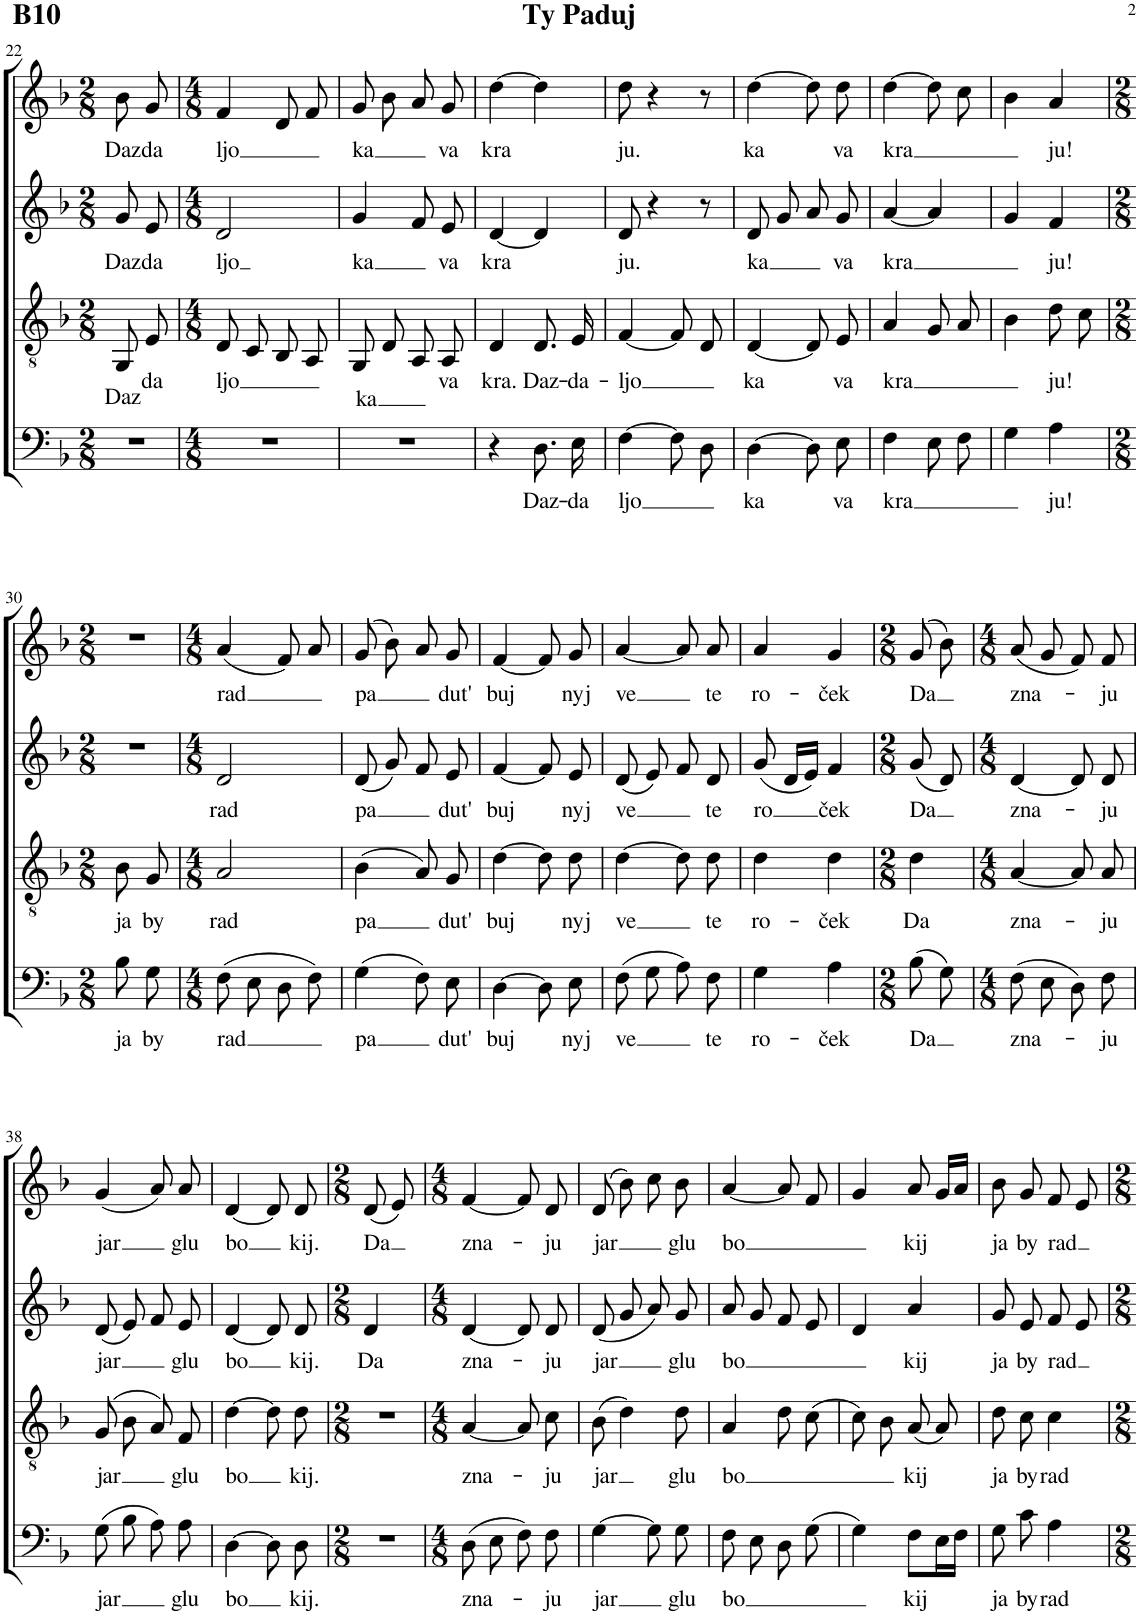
**kern	**text	**kern	**text	**kern	**text	**kern	**text
*part4	*part4	*part3	*part3	*part2	*part2	*part1	*part1
*staff4	*staff4	*staff3	*staff3	*staff2	*staff2	*staff1	*staff1
*I"Bass	*	*I"Tenor	*	*I"Alto	*	*I"Soprano	*
!!LO:PB:g=z
*clefF4	*	*clefGv2	*	*clefG2	*	*clefG2	*
*k[b-]	*	*k[b-]	*	*k[b-]	*	*k[b-]	*
*M2/8	*	*M2/8	*	*M2/8	*	*M2/8	*
=22	=22	=22	=22	=22	=22	=22	=22
!	!	!	!LO:LY:b	!	!LO:LY:b	!	!LO:LY:b
4r	.	8GG/L	Daz	8g/	Daz	8b-\	Daz
!	!	!	!LO:LY:b	!	!LO:LY:b	!	!LO:LY:b
.	.	8E/J	da	8e/	da	8g/	da
=23	=23	=23	=23	=23	=23	=23	=23
*M4/8	*	*M4/8	*	*M4/8	*	*M4/8	*
!	!	!	!LO:LY:b	!	!LO:LY:b	!	!LO:LY:b
2r	.	8D/	ljo	2d/	ljo	4f/	ljo
.	.	8C/	.	.	.	.	.
.	.	8BB-/	.	.	.	8d/	.
.	.	8AA/	.	.	.	8f/	.
=24	=24	=24	=24	=24	=24	=24	=24
!	!	!	!LO:LY:b	!	!LO:LY:b	!	!LO:LY:b
2r	.	8GG/	ka	4g/	ka	8g/	ka
.	.	8D/	.	.	.	8b-\	.
.	.	8AA/	.	8f/	.	8a/	.
!	!	!	!LO:LY:b	!	!LO:LY:b	!	!LO:LY:b
.	.	8AA/	va	8e/	va	8g/	va
=25	=25	=25	=25	=25	=25	=25	=25
!	!	!	!LO:LY:b	!	!LO:LY:b	!	!LO:LY:b
4r	.	4D/	kra.	[4d/	kra	[4dd\	kra
!	!LO:LY:b	!	!LO:LY:b	!	!	!	!
8.D\	Daz-	8.D/	Daz-	4d/]	.	4dd\]	.
!	!LO:LY:b	!	!LO:LY:b	!	!	!	!
16E\	-da	16E/Jk	-da-	.	.	.	.
=26	=26	=26	=26	=26	=26	=26	=26
!	!LO:LY:b	!	!LO:LY:b	!	!LO:LY:b	!	!LO:LY:b
[4F\	ljo	[4F/	-ljo	8d/	ju.	8dd\	ju.
.	.	.	.	4r	.	4r	.
8F\]	.	8F/]	.	.	.	.	.
8D\	.	8D/	.	8r	.	8r	.
=27	=27	=27	=27	=27	=27	=27	=27
!	!LO:LY:b	!	!LO:LY:b	!	!LO:LY:b	!	!LO:LY:b
[4D\	ka	[4D/	ka	8d/	ka	[4dd\	ka
.	.	.	.	8g/	.	.	.
8D\]	.	8D/]	.	8a/	.	8dd\]	.
!	!LO:LY:b	!	!LO:LY:b	!	!LO:LY:b	!	!LO:LY:b
8E\	va	8E/	va	8g/	va	8dd\	va
=28	=28	=28	=28	=28	=28	=28	=28
!	!LO:LY:b	!	!LO:LY:b	!	!LO:LY:b	!	!LO:LY:b
4F\	kra	4A/	kra	[4a/	kra	[4dd\	kra
8E\	.	8G/	.	4a/]	.	8dd\]	.
8F\	.	8A/	.	.	.	8cc\	.
=29	=29	=29	=29	=29	=29	=29	=29
4G\	.	4B-\	.	4g/	.	4b-\	.
!	!LO:LY:b	!	!LO:LY:b	!	!LO:LY:b	!	!LO:LY:b
4A\	ju!	8d\	ju!	4f/	ju!	4a/	ju!
.	.	8c\	.	.	.	.	.
!!LO:LB:g=z
=30	=30	=30	=30	=30	=30	=30	=30
*M2/8	*	*M2/8	*	*M2/8	*	*M2/8	*
!	!LO:LY:b	!	!LO:LY:b	!	!	!	!
8B-\	ja	8B-/L	ja	4r	.	4r	.
!	!LO:LY:b	!	!LO:LY:b	!	!	!	!
8G\	by	8G/J	by	.	.	.	.
=31	=31	=31	=31	=31	=31	=31	=31
*M4/8	*	*M4/8	*	*M4/8	*	*M4/8	*
!	!LO:LY:b	!	!LO:LY:b	!	!LO:LY:b	!	!LO:LY:b
(8F\	rad	2A/	rad	2d/	rad	(4a/	rad
8E\	.	.	.	.	.	.	.
8D\	.	.	.	.	.	8f/)	.
8F\)	.	.	.	.	.	8a/	.
=32	=32	=32	=32	=32	=32	=32	=32
!	!LO:LY:b	!	!LO:LY:b	!	!LO:LY:b	!	!LO:LY:b
(4G\	pa	(4B-\	pa	(8d/	pa	(8g/	pa
.	.	.	.	8g/)	.	8b-\)	.
8F\)	.	8A/)	.	8f/	.	8a/	.
!	!LO:LY:b	!	!LO:LY:b	!	!LO:LY:b	!	!LO:LY:b
8E\	dut'	8G/	dut'	8e/	dut'	8g/	dut'
=33	=33	=33	=33	=33	=33	=33	=33
!	!LO:LY:b	!	!LO:LY:b	!	!LO:LY:b	!	!LO:LY:b
[4D\	buj	[4d\	buj	[4f/	buj	[4f/	buj
8D\]	.	8d\]	.	8f/]	.	8f/]	.
!	!LO:LY:b	!	!LO:LY:b	!	!LO:LY:b	!	!LO:LY:b
8E\	nyj	8d\	nyj	8e/	nyj	8g/	nyj
=34	=34	=34	=34	=34	=34	=34	=34
!	!LO:LY:b	!	!LO:LY:b	!	!LO:LY:b	!	!LO:LY:b
(8F\	ve	[4d\	ve	(8d/	ve	[4a/	ve
8G\	.	.	.	8e/)	.	.	.
8A\)	.	8d\]	.	8f/	.	8a/]	.
!	!LO:LY:b	!	!LO:LY:b	!	!LO:LY:b	!	!LO:LY:b
8F\	te	8d\	te	8d/	te	8a/	te
=35	=35	=35	=35	=35	=35	=35	=35
!	!LO:LY:b	!	!LO:LY:b	!	!LO:LY:b	!	!LO:LY:b
4G\	ro-	4d\	ro-	(8g/	ro	4a/	ro-
.	.	.	.	16d/LL	.	.	.
.	.	.	.	16e/JJ)	.	.	.
!	!LO:LY:b	!	!LO:LY:b	!	!LO:LY:b	!	!LO:LY:b
4A\	-ček	4d\	-ček	4f/	ček	4g/	-ček
=36	=36	=36	=36	=36	=36	=36	=36
*M2/8	*	*M2/8	*	*M2/8	*	*M2/8	*
!	!LO:LY:b	!	!LO:LY:b	!	!LO:LY:b	!	!LO:LY:b
(8B-\	Da	4d\	Da	(8g/	Da	(8g/	Da
8G\)	.	.	.	8d/)	.	8b-\)	.
=37	=37	=37	=37	=37	=37	=37	=37
*M4/8	*	*M4/8	*	*M4/8	*	*M4/8	*
!	!LO:LY:b	!	!LO:LY:b	!	!LO:LY:b	!	!LO:LY:b
(8F\	zna-	[4A/	zna-	[4d/	zna-	(8a/	zna-
8E\	.	.	.	.	.	8g/	.
8D\)	.	8A/]	.	8d/]	.	8f/)	.
!	!LO:LY:b	!	!LO:LY:b	!	!LO:LY:b	!	!LO:LY:b
8F\	-ju	8A/	-ju	8d/	-ju	8f/	-ju
!!LO:LB:g=z
=38	=38	=38	=38	=38	=38	=38	=38
!	!LO:LY:b	!	!LO:LY:b	!	!LO:LY:b	!	!LO:LY:b
(8G\	jar	(8G/	jar	(8d/	jar	(4g/	jar
8B-\	.	8B-\	.	8e/)	.	.	.
8A\)	.	8A/)	.	8f/	.	8a/)	.
!	!LO:LY:b	!	!LO:LY:b	!	!LO:LY:b	!	!LO:LY:b
8A\	glu	8F/	glu	8e/	glu	8a/	glu
=39	=39	=39	=39	=39	=39	=39	=39
!	!LO:LY:b	!	!LO:LY:b	!	!LO:LY:b	!	!LO:LY:b
[4D\	bo	[4d\	bo	[4d/	bo	[4d/	bo
8D\]	.	8d\]	.	8d/]	.	8d/]	.
!	!LO:LY:b	!	!LO:LY:b	!	!LO:LY:b	!	!LO:LY:b
8D\	kij.	8d\	kij.	8d/	kij.	8d/	kij.
=40	=40	=40	=40	=40	=40	=40	=40
*M2/8	*	*M2/8	*	*M2/8	*	*M2/8	*
!	!	!	!	!	!LO:LY:b	!	!LO:LY:b
4r	.	4r	.	4d/	Da	(8d/	Da
.	.	.	.	.	.	8e/)	.
=41	=41	=41	=41	=41	=41	=41	=41
*M4/8	*	*M4/8	*	*M4/8	*	*M4/8	*
!	!LO:LY:b	!	!LO:LY:b	!	!LO:LY:b	!	!LO:LY:b
(8D\	zna-	[4A/	zna-	[4d/	zna-	[4f/	zna-
8E\	.	.	.	.	.	.	.
8F\)	.	8A/]	.	8d/]	.	8f/]	.
!	!LO:LY:b	!	!LO:LY:b	!	!LO:LY:b	!	!LO:LY:b
8F\	-ju	8c\	-ju	8d/	-ju	8d/	-ju
=42	=42	=42	=42	=42	=42	=42	=42
!	!LO:LY:b	!	!LO:LY:b	!	!LO:LY:b	!	!LO:LY:b
[4G\	jar	(8B-\	jar	(8d/	jar	(8d/	jar
.	.	4d\)	.	8g/	.	8b-\)	.
8G\]	.	.	.	8a/)	.	8cc\	.
!	!LO:LY:b	!	!LO:LY:b	!	!LO:LY:b	!	!LO:LY:b
8G\	glu	8d\	glu	8g/	glu	8b-\	glu
=43	=43	=43	=43	=43	=43	=43	=43
!	!LO:LY:b	!	!LO:LY:b	!	!LO:LY:b	!	!LO:LY:b
8F\	bo	4A/	bo	8a/	bo	[4a/	bo
8E\	.	.	.	8g/	.	.	.
8D\	.	8d\	.	8f/	.	8a/]	.
(8G\	.	(8c\	.	8e/	.	8f/	.
=44	=44	=44	=44	=44	=44	=44	=44
4G\)	.	8c\)	.	4d/	.	4g/	.
.	.	8B-\	.	.	.	.	.
!	!LO:LY:b	!	!LO:LY:b	!	!LO:LY:b	!	!LO:LY:b
8F\L	kij	(8A/	kij	4a/	kij	8a/	kij
16E\L	.	8A/)	.	.	.	16g/LL	.
16F\JJ	.	.	.	.	.	16a/JJ	.
=45	=45	=45	=45	=45	=45	=45	=45
!	!LO:LY:b	!	!LO:LY:b	!	!LO:LY:b	!	!LO:LY:b
8G\	ja	8d\	ja	8g/	ja	8b-\	ja
!	!LO:LY:b	!	!LO:LY:b	!	!LO:LY:b	!	!LO:LY:b
8c\	by	8c\	by	8e/	by	8g/	by
!	!LO:LY:b	!	!LO:LY:b	!	!LO:LY:b	!	!LO:LY:b
4A\	rad	4c\	rad	8f/	rad	8f/	rad
.	.	.	.	8e/	.	8e/	.
=	=	=	=	=	=	=	=
*-	*-	*-	*-	*-	*-	*-	*-
